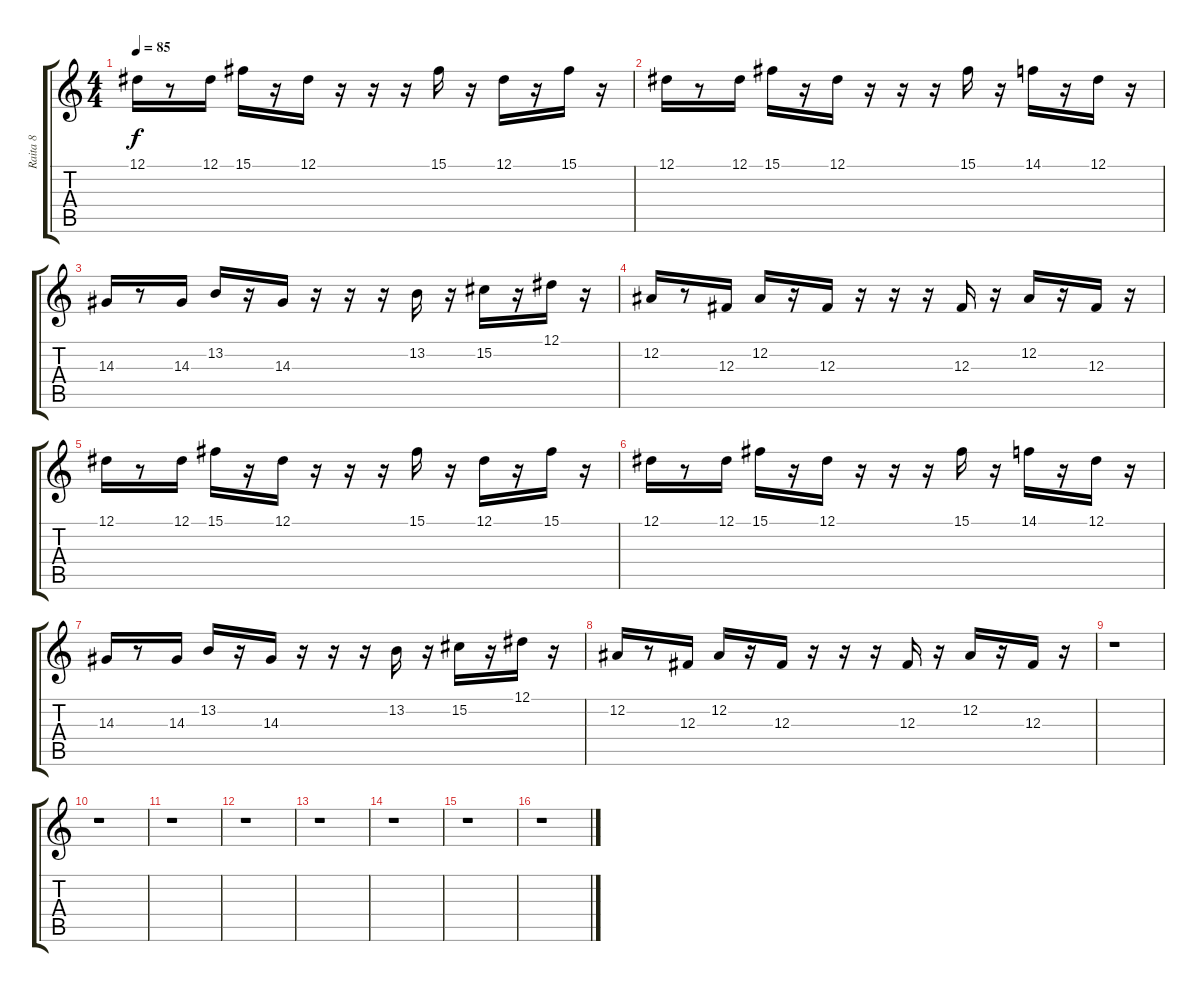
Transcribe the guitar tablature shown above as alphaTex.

\track ("Raita 8" "Raita 8") {instrument whistle}
\staff {score tabs}
\tuning (Eb4 Bb3 Gb3 Db3 Ab2 Eb2) {hide}
\ts (4 4)
\tempo 85
\clef g2
\ks c
12.1.16{dy f} r.8 12.1.16 15.1.16 r.16 12.1.16 r.16 r.16 r.16 15.1.16 r.16 12.1.16 r.16 15.1.16 r.16 |
12.1.16 r.8 12.1.16 15.1.16 r.16 12.1.16 r.16 r.16 r.16 15.1.16 r.16 14.1.16 r.16 12.1.16 r.16 |
14.3.16 r.8 14.3.16 13.2.16 r.16 14.3.16 r.16 r.16 r.16 13.2.16 r.16 15.2.16 r.16 12.1.16 r.16 |
12.2.16 r.8 12.3.16 12.2.16 r.16 12.3.16 r.16 r.16 r.16 12.3.16 r.16 12.2.16 r.16 12.3.16 r.16 |
12.1.16 r.8 12.1.16 15.1.16 r.16 12.1.16 r.16 r.16 r.16 15.1.16 r.16 12.1.16 r.16 15.1.16 r.16 |
12.1.16 r.8 12.1.16 15.1.16 r.16 12.1.16 r.16 r.16 r.16 15.1.16 r.16 14.1.16 r.16 12.1.16 r.16 |
14.3.16 r.8 14.3.16 13.2.16 r.16 14.3.16 r.16 r.16 r.16 13.2.16 r.16 15.2.16 r.16 12.1.16 r.16 |
12.2.16 r.8 12.3.16 12.2.16 r.16 12.3.16 r.16 r.16 r.16 12.3.16 r.16 12.2.16 r.16 12.3.16 r.16 |
r.1 |
r.1 |
r.1 |
r.1 |
r.1 |
r.1 |
r.1 |
r.1
